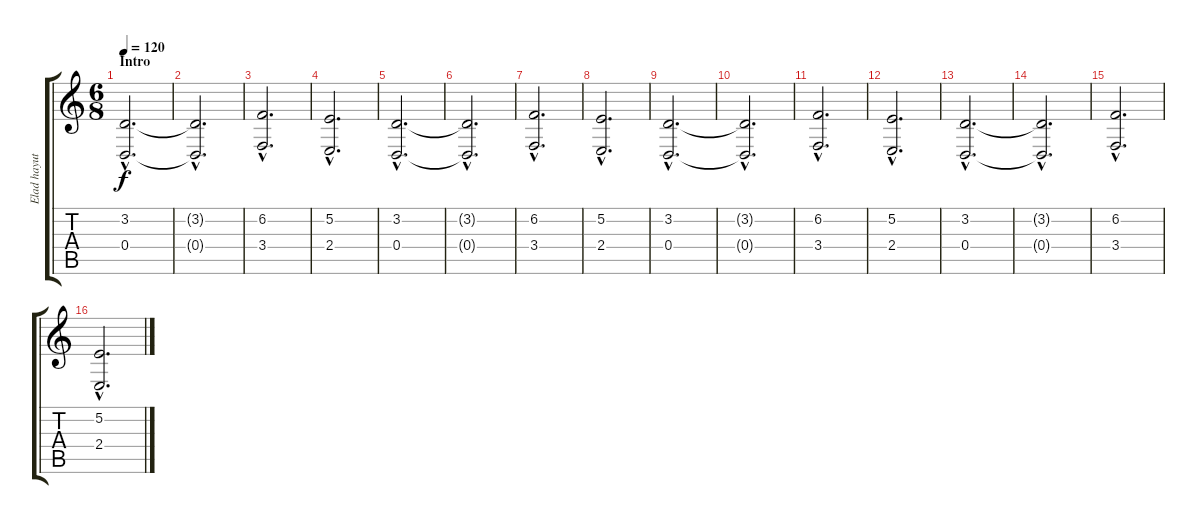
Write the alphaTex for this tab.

\track ("Elad hayut" "Elad hayut") {instrument stringensemble1}
\staff {score tabs}
\tuning (E4 B3 G3 D3 A2 E2) {hide}
\ts (6 8)
\section ("" "Intro")
\tempo 120
\clef g2
\ks c
(3.2{hac} 0.4{hac}).2{d dy f instrument stringensemble1} |
(3.2{hac t} 0.4{hac t}).2{d} |
(6.2{hac} 3.4{hac}).2{d} |
(5.2{hac} 2.4{hac}).2{d} |
(3.2{hac} 0.4{hac}).2{d} |
(3.2{hac t} 0.4{hac t}).2{d} |
(6.2{hac} 3.4{hac}).2{d} |
(5.2{hac} 2.4{hac}).2{d} |
(3.2{hac} 0.4{hac}).2{d} |
(3.2{hac t} 0.4{hac t}).2{d} |
(6.2{hac} 3.4{hac}).2{d} |
(5.2{hac} 2.4{hac}).2{d} |
(3.2{hac} 0.4{hac}).2{d} |
(3.2{hac t} 0.4{hac t}).2{d} |
(6.2{hac} 3.4{hac}).2{d} |
(5.2{hac} 2.4{hac}).2{d}
